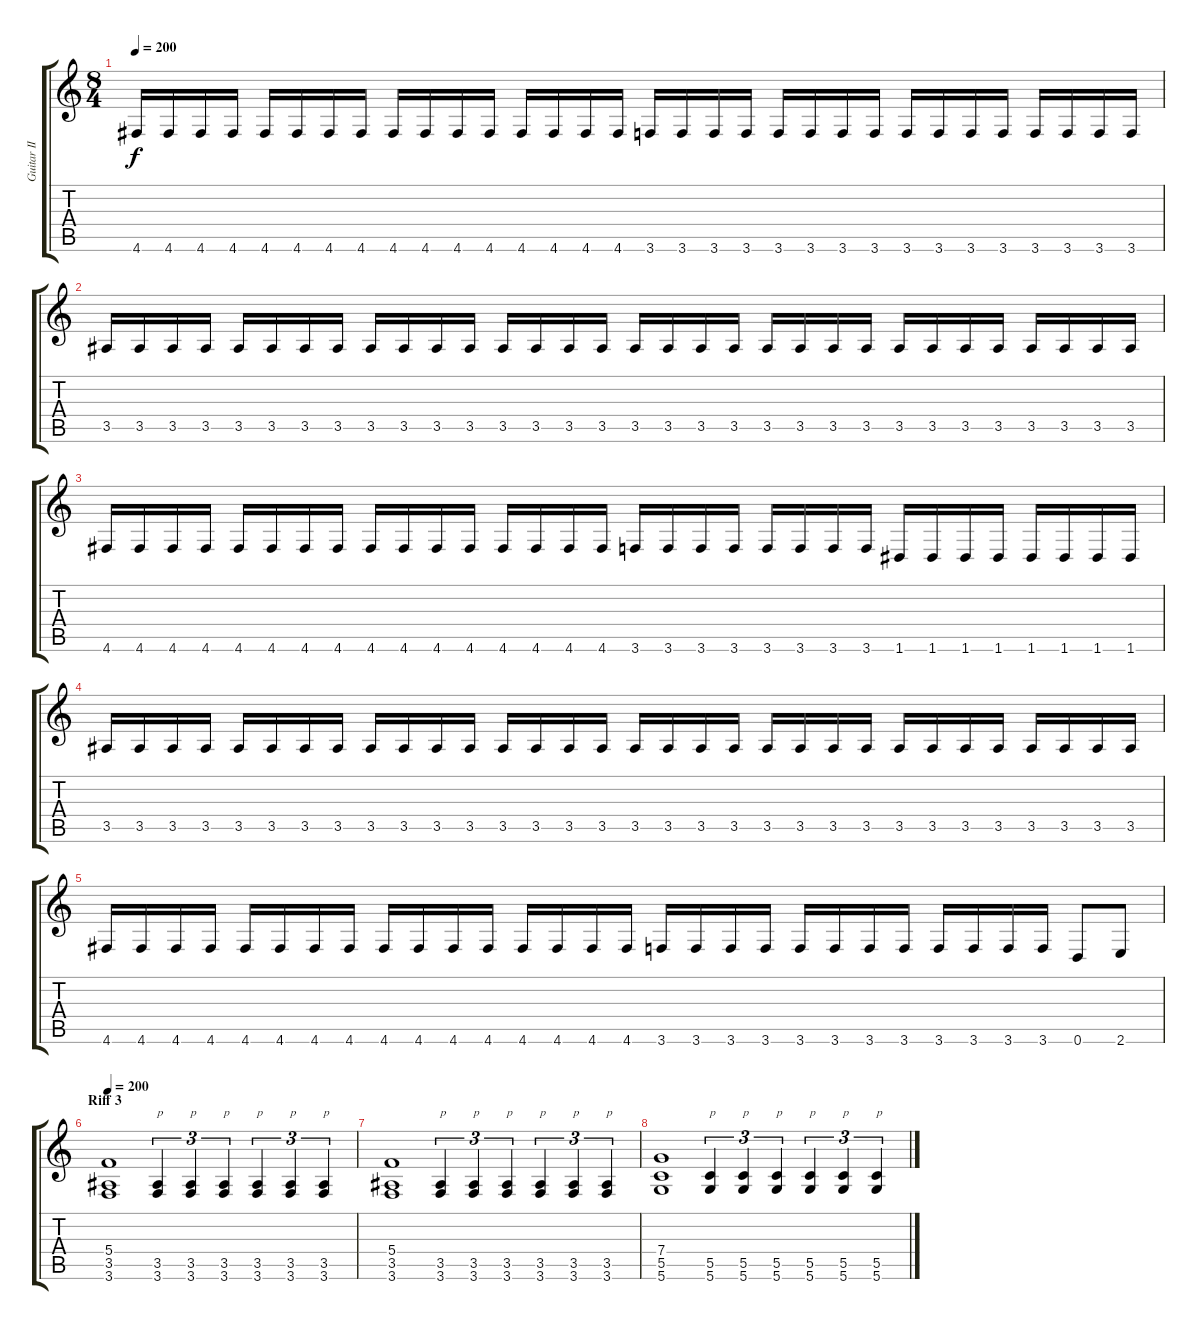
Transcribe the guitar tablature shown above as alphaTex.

\track ("Guitar II" "Guitar II") {instrument distortionguitar}
\staff {score tabs}
\tuning (D4 A3 F3 C3 G2 D2) {hide}
\ts (8 4)
\tempo 200
\clef g2
\ks c
4.6.16{dy f} 4.6.16 4.6.16 4.6.16 4.6.16 4.6.16 4.6.16 4.6.16 4.6.16 4.6.16 4.6.16 4.6.16 4.6.16 4.6.16 4.6.16 4.6.16 3.6.16 3.6.16 3.6.16 3.6.16 3.6.16 3.6.16 3.6.16 3.6.16 3.6.16 3.6.16 3.6.16 3.6.16 3.6.16 3.6.16 3.6.16 3.6.16 |
3.5.16 3.5.16 3.5.16 3.5.16 3.5.16 3.5.16 3.5.16 3.5.16 3.5.16 3.5.16 3.5.16 3.5.16 3.5.16 3.5.16 3.5.16 3.5.16 3.5.16 3.5.16 3.5.16 3.5.16 3.5.16 3.5.16 3.5.16 3.5.16 3.5.16 3.5.16 3.5.16 3.5.16 3.5.16 3.5.16 3.5.16 3.5.16 |
4.6.16 4.6.16 4.6.16 4.6.16 4.6.16 4.6.16 4.6.16 4.6.16 4.6.16 4.6.16 4.6.16 4.6.16 4.6.16 4.6.16 4.6.16 4.6.16 3.6.16 3.6.16 3.6.16 3.6.16 3.6.16 3.6.16 3.6.16 3.6.16 1.6.16 1.6.16 1.6.16 1.6.16 1.6.16 1.6.16 1.6.16 1.6.16 |
3.5.16 3.5.16 3.5.16 3.5.16 3.5.16 3.5.16 3.5.16 3.5.16 3.5.16 3.5.16 3.5.16 3.5.16 3.5.16 3.5.16 3.5.16 3.5.16 3.5.16 3.5.16 3.5.16 3.5.16 3.5.16 3.5.16 3.5.16 3.5.16 3.5.16 3.5.16 3.5.16 3.5.16 3.5.16 3.5.16 3.5.16 3.5.16 |
4.6.16 4.6.16 4.6.16 4.6.16 4.6.16 4.6.16 4.6.16 4.6.16 4.6.16 4.6.16 4.6.16 4.6.16 4.6.16 4.6.16 4.6.16 4.6.16 3.6.16 3.6.16 3.6.16 3.6.16 3.6.16 3.6.16 3.6.16 3.6.16 3.6.16 3.6.16 3.6.16 3.6.16 0.6.8 2.6.8 |
\section ("" "Riff 3")
\tempo 200
(5.4 3.5 3.6).1 (3.5 3.6).4{tu (3 2) txt "p"} (3.5 3.6).4{tu (3 2) txt "p"} (3.5 3.6).4{tu (3 2) txt "p"} (3.5 3.6).4{tu (3 2) txt "p"} (3.5 3.6).4{tu (3 2) txt "p"} (3.5 3.6).4{tu (3 2) txt "p"} |
(5.4 3.5 3.6).1 (3.5 3.6).4{tu (3 2) txt "p"} (3.5 3.6).4{tu (3 2) txt "p"} (3.5 3.6).4{tu (3 2) txt "p"} (3.5 3.6).4{tu (3 2) txt "p"} (3.5 3.6).4{tu (3 2) txt "p"} (3.5 3.6).4{tu (3 2) txt "p"} |
(7.4 5.5 5.6).1 (5.5 5.6).4{tu (3 2) txt "p"} (5.5 5.6).4{tu (3 2) txt "p"} (5.5 5.6).4{tu (3 2) txt "p"} (5.5 5.6).4{tu (3 2) txt "p"} (5.5 5.6).4{tu (3 2) txt "p"} (5.5 5.6).4{tu (3 2) txt "p"}
